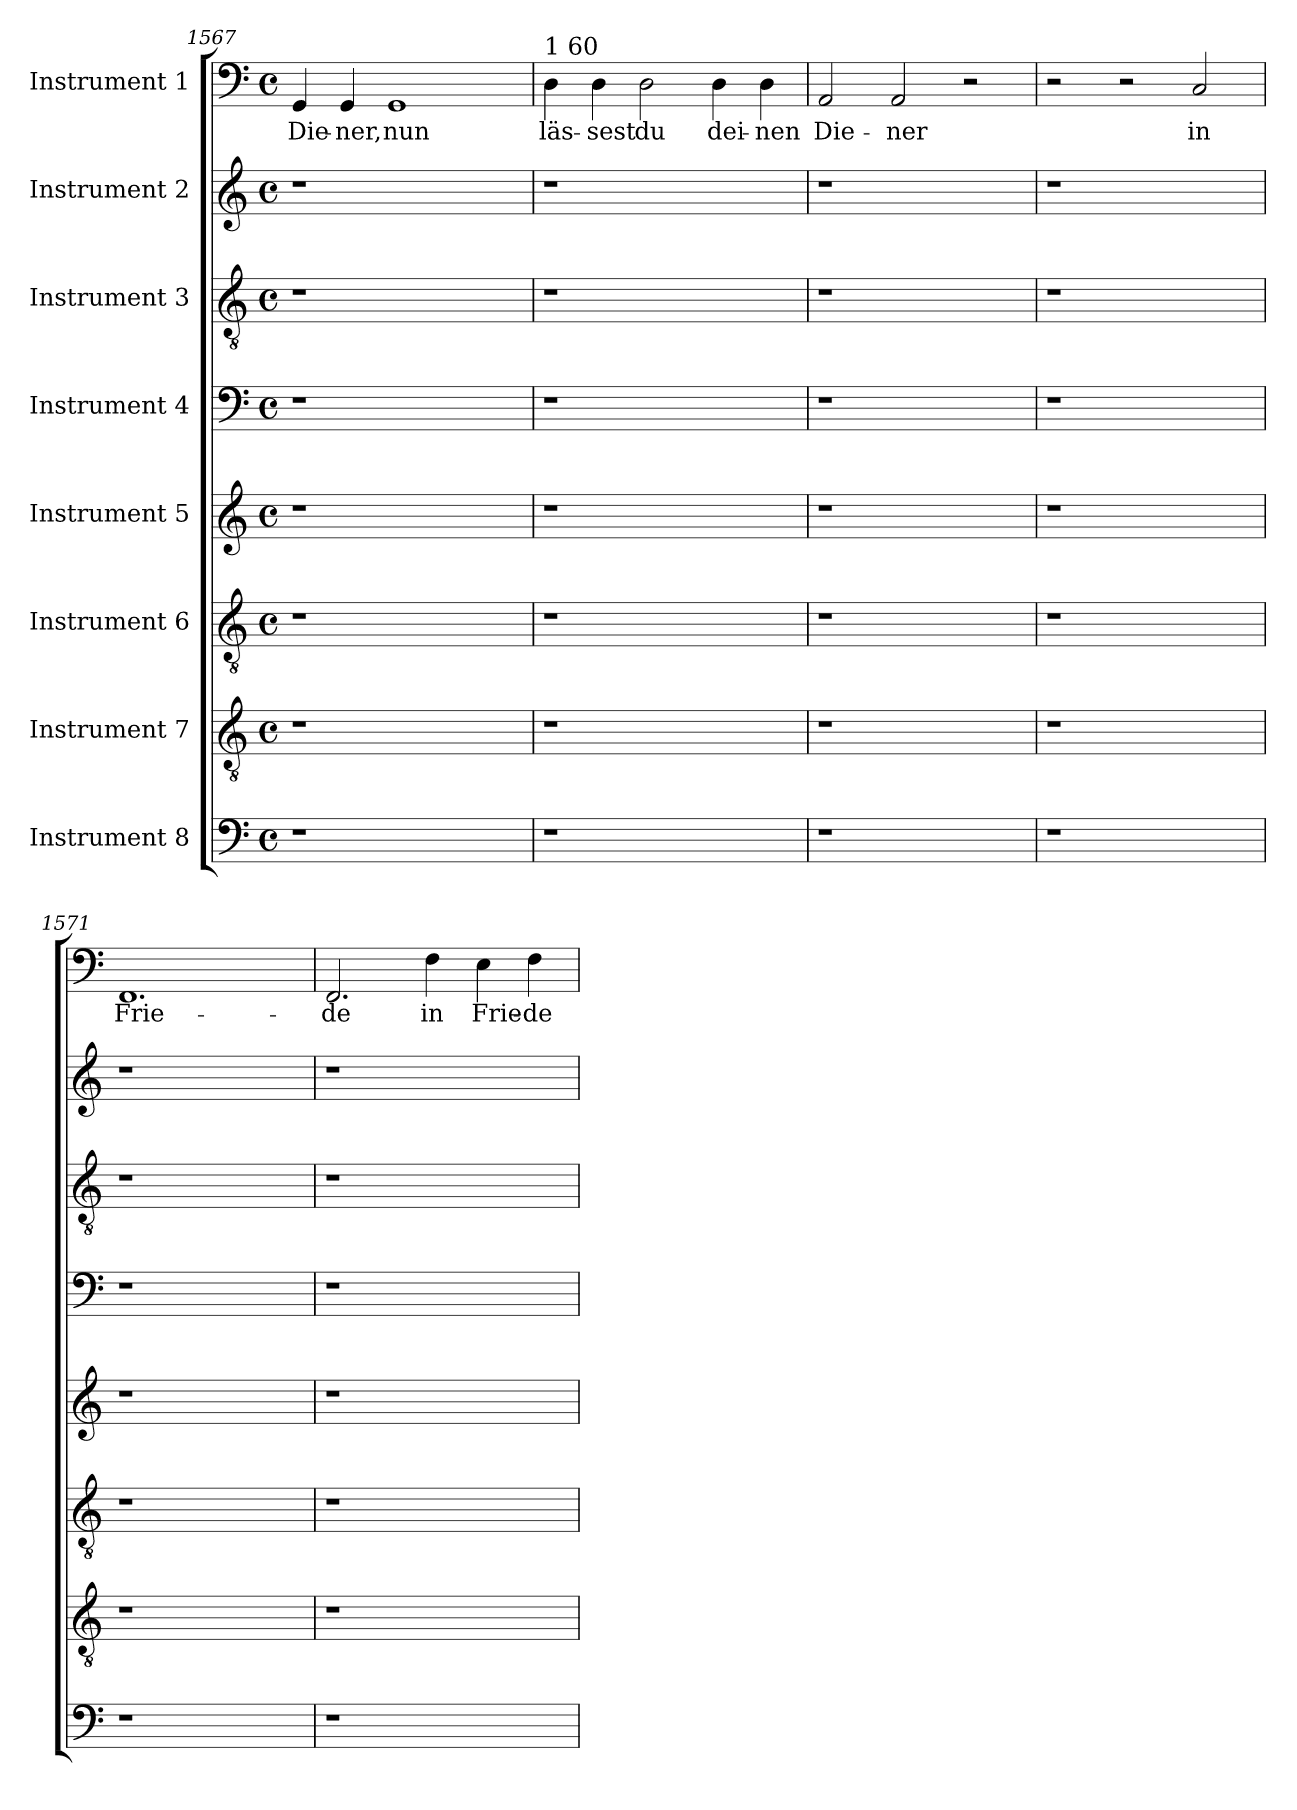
**kern	**kern	**kern	**kern	**kern	**kern	**kern	**kern	**text
*part8	*part7	*part6	*part5	*part4	*part3	*part2	*part1	*part1
*staff8	*staff7	*staff6	*staff5	*staff4	*staff3	*staff2	*staff1	*staff1
*I"Instrument 8	*I"Instrument 7	*I"Instrument 6	*I"Instrument 5	*I"Instrument 4	*I"Instrument 3	*I"Instrument 2	*I"Instrument 1	*
*clefF4	*clefGv2	*clefGv2	*clefG2	*clefF4	*clefGv2	*clefG2	*clefF4	*
*M4/4	*M4/4	*M4/4	*M4/4	*M4/4	*M4/4	*M4/4	*M4/4	*
*met(c)	*met(c)	*met(c)	*met(c)	*met(c)	*met(c)	*met(c)	*met(c)	*
=1567	=1567	=1567	=1567	=1567	=1567	=1567	=1567	=1567
!	!	!	!	!	!	!	!	!LO:LY:b
1r	1r	1r	1r	1r	1r	1r	4GG/	Die-
!	!	!	!	!	!	!	!	!LO:LY:b:rj
.	.	.	.	.	.	.	4GG/	-ner,
!	!	!	!	!	!	!	!	!LO:LY:b:cj
.	.	.	.	.	.	.	1GG	nun
2ryy	2ryy	2ryy	2ryy	2ryy	2ryy	2ryy	.	.
!!LO:LB:g=z
=1568	=1568	=1568	=1568	=1568	=1568	=1568	=1568	=1568
!	!	!	!	!	!	!	!LO:TX:a:t=1 60	!
!	!	!	!	!	!	!	!	!LO:LY:b
1r	1r	1r	1r	1r	1r	1r	4D\	läs-
!	!	!	!	!	!	!	!	!LO:LY:b:rj
.	.	.	.	.	.	.	4D\	-sest
!	!	!	!	!	!	!	!	!LO:LY:b:cj
.	.	.	.	.	.	.	2D\	du
!	!	!	!	!	!	!	!	!LO:LY:b
2ryy	2ryy	2ryy	2ryy	2ryy	2ryy	2ryy	4D\	dei-
!	!	!	!	!	!	!	!	!LO:LY:b:rj
.	.	.	.	.	.	.	4D\	-nen
=1569	=1569	=1569	=1569	=1569	=1569	=1569	=1569	=1569
!	!	!	!	!	!	!	!	!LO:LY:b:cj
1r	1r	1r	1r	1r	1r	1r	2AA/	Die-
!	!	!	!	!	!	!	!	!LO:LY:b:cj
.	.	.	.	.	.	.	2AA/	-ner
2ryy	2ryy	2ryy	2ryy	2ryy	2ryy	2ryy	2r	.
=1570	=1570	=1570	=1570	=1570	=1570	=1570	=1570	=1570
1r	1r	1r	1r	1r	1r	1r	2r	.
.	.	.	.	.	.	.	2r	.
!	!	!	!	!	!	!	!	!LO:LY:b:cj
2ryy	2ryy	2ryy	2ryy	2ryy	2ryy	2ryy	2C/	in
=1571	=1571	=1571	=1571	=1571	=1571	=1571	=1571	=1571
!	!	!	!	!	!	!	!	!LO:LY:b:cj
1r	1r	1r	1r	1r	1r	1r	1.FF	Frie-
2ryy	2ryy	2ryy	2ryy	2ryy	2ryy	2ryy	.	.
=1572	=1572	=1572	=1572	=1572	=1572	=1572	=1572	=1572
!	!	!	!	!	!	!	!	!LO:LY:b:cj
1r	1r	1r	1r	1r	1r	1r	2.FF/	-de
!	!	!	!	!	!	!	!	!LO:LY:b:cj
.	.	.	.	.	.	.	4F\	in
!	!	!	!	!	!	!	!	!LO:LY:b:cj
2ryy	2ryy	2ryy	2ryy	2ryy	2ryy	2ryy	4E\	Frie-
!	!	!	!	!	!	!	!	!LO:LY:b:rj
.	.	.	.	.	.	.	4F\	-de
=	=	=	=	=	=	=	=	=
*-	*-	*-	*-	*-	*-	*-	*-	*-
